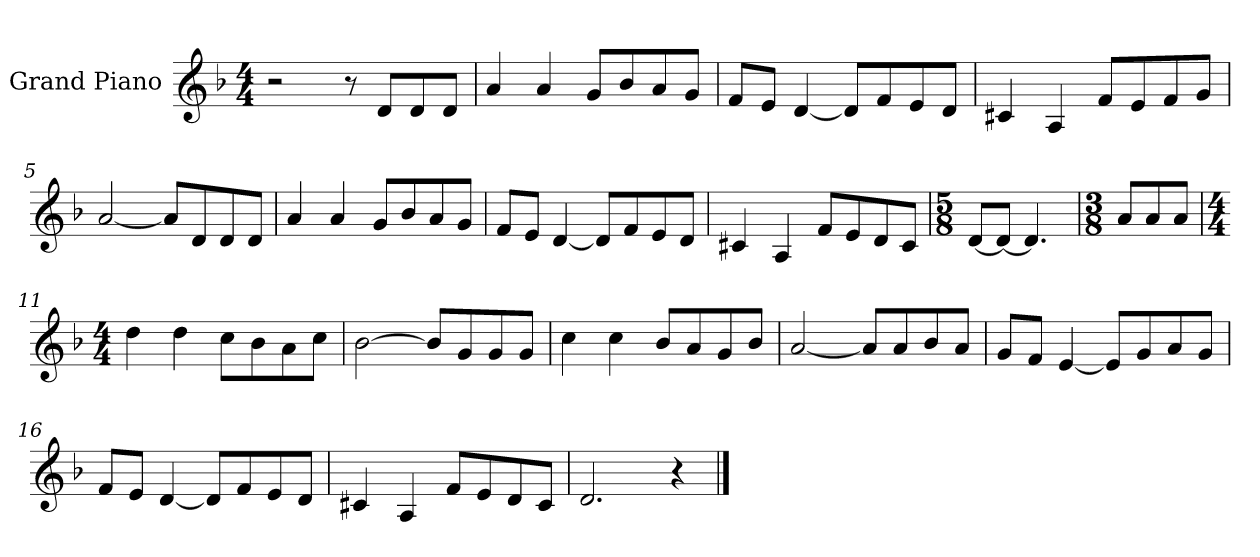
**kern
*part1
*staff1
*I"Grand Piano
*I'Pno
*clefG2
*k[b-]
*M4/4
=1
2r
8r
*MM100
8d/L
8d/
8d/J
=2
4a/
4a/
8g/L
8b-/
8a/
8g/J
=3
8f/L
8e/J
[4d/
8d/L]
8f/
8e/
8d/J
=4
4c#X/
4A/
8f/L
8e/
8f/
8g/J
=5
[2a/
8a/L]
8d/
8d/
8d/J
=6
4a/
4a/
8g/L
8b-/
8a/
8g/J
=7
8f/L
8e/J
[4d/
8d/L]
8f/
8e/
8d/J
!!LO:LB:g=z
=8
4c#X/
4A/
8f/L
8e/
8d/
8c#/J
=9
*M5/8
[8d/L
8d/J_
4.d/]
=10
*M3/8
8a/L
8a/
8a/J
=11
*M4/4
4dd\
4dd\
8cc\L
8b-\
8a\
8cc\J
=12
[2b-\
8b-/L]
8g/
8g/
8g/J
=13
4cc\
4cc\
8b-/L
8a/
8g/
8b-/J
=14
[2a/
8a/L]
8a/
8b-/
8a/J
!!LO:LB:g=z
=15
8g/L
8f/J
[4e/
8e/L]
8g/
8a/
8g/J
=16
8f/L
8e/J
[4d/
8d/L]
8f/
8e/
8d/J
=17
4c#X/
4A/
8f/L
8e/
8d/
8c#/J
=18
2.d/
4r
==
*-
